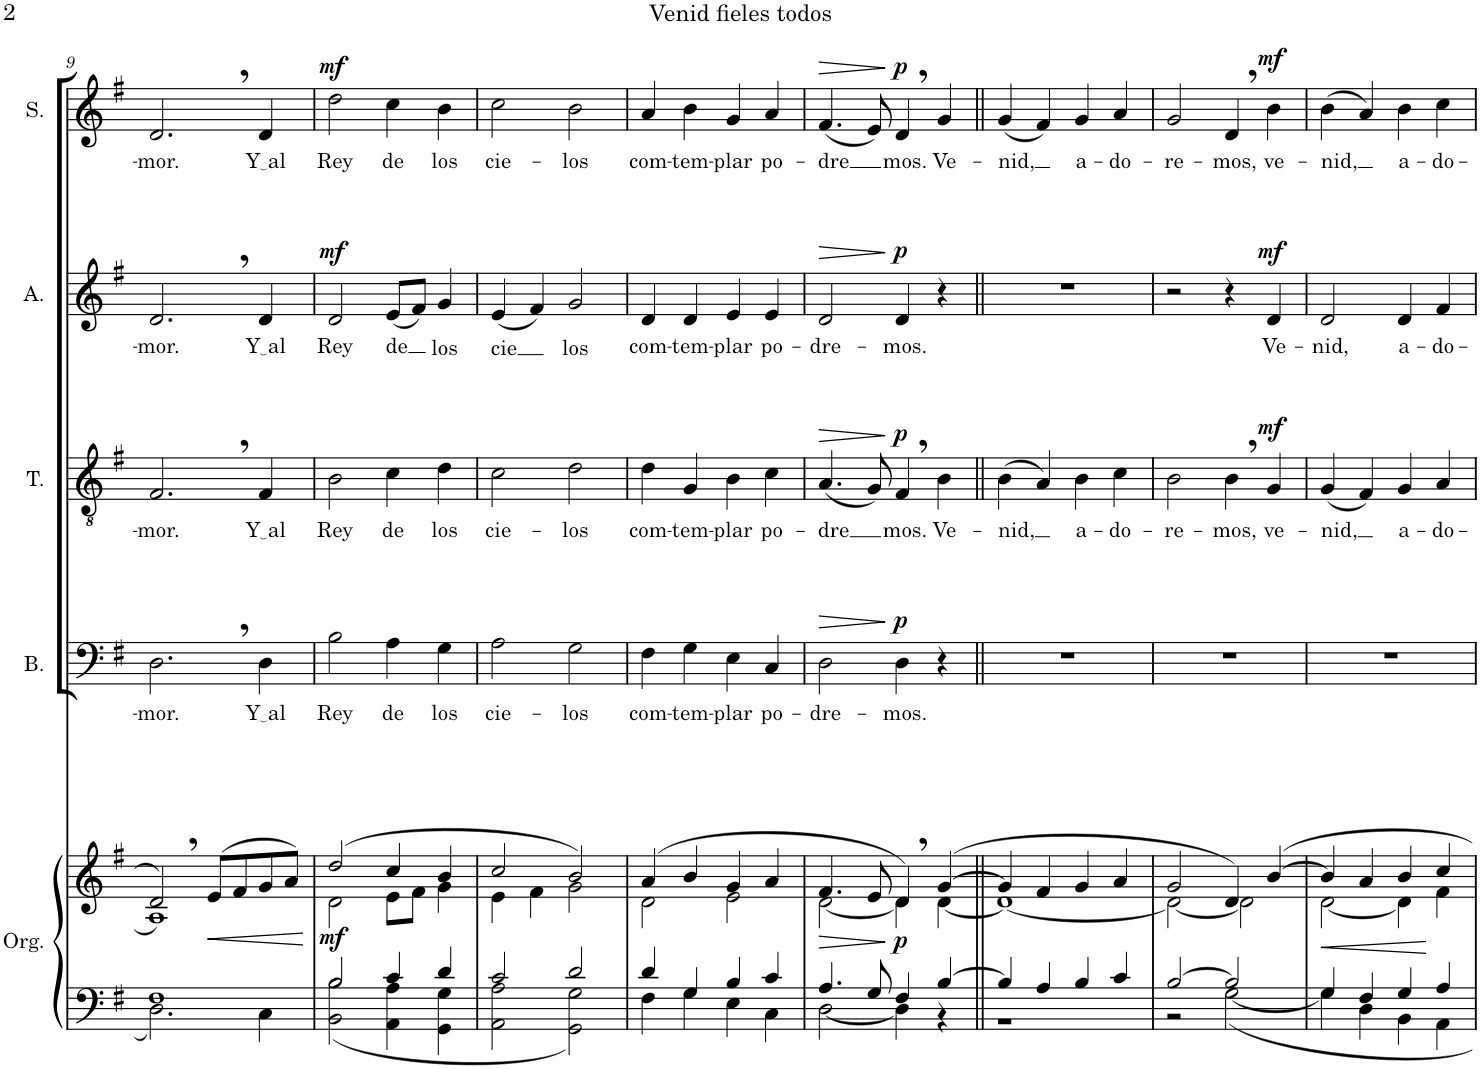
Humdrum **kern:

**kern	**kern	**dynam	**kern	**text	**dynam	**kern	**text	**dynam	**kern	**text	**dynam	**kern	**text	**dynam
*part5	*part5	*part5	*part4	*part4	*part4	*part3	*part3	*part3	*part2	*part2	*part2	*part1	*part1	*part1
*staff6	*staff5	*staff5/6	*staff4	*staff4	*staff4	*staff3	*staff3	*staff3	*staff2	*staff2	*staff2	*staff1	*staff1	*staff1
*I"Órgano	*	*	*I"Bajo	*	*	*I"Tenor	*	*	*I"Alto	*	*	*I"Soprano	*	*
*	*	*	*I'B.	*	*	*I'T.	*	*	*I'A.	*	*	*I'S.	*	*
!!LO:PB:g=z
*clefF4	*clefG2	*	*clefF4	*	*	*clefGv2	*	*	*clefG2	*	*	*clefG2	*	*
*k[f#]	*k[f#]	*	*k[f#]	*	*	*k[f#]	*	*	*k[f#]	*	*	*k[f#]	*	*
*M4/4	*M4/4	*	*M4/4	*	*	*M4/4	*	*	*M4/4	*	*	*M4/4	*	*
=9	=9	=9	=9	=9	=9	=9	=9	=9	=9	=9	=9	=9	=9	=9
*^	*^	*	*	*	*	*	*	*	*	*	*	*	*	*
!	!	!	!	!	!	!LO:LY:b	!	!	!LO:LY:b	!	!	!LO:LY:b	!	!	!LO:LY:b	!
1F#	2.D\	2d,/	1A	.	2.D,\	-mor.	.	2.F#,/	-mor.	.	2.d,/	-mor.	.	2.d,/	-mor.	.
!	!	!	!	!LO:HP:b	!	!	!	!	!	!	!	!	!	!	!	!
.	.	(8e/L	.	<	.	.	.	.	.	.	.	.	.	.	.	.
.	.	8f#/	.	.	.	.	.	.	.	.	.	.	.	.	.	.
!	!	!	!	!	!	!LO:LY:b	!	!	!LO:LY:b	!	!	!LO:LY:b	!	!	!LO:LY:b	!
.	4C\	8g/	.	.	4D\	Y al	.	4F#/	Y al	.	4d/	Y al	.	4d/	Y al	.
.	.	8a/J)	.	.	.	.	.	.	.	.	.	.	.	.	.	.
*v	*v	*	*	*	*	*	*	*	*	*	*	*	*	*	*	*
*	*v	*v	*	*	*	*	*	*	*	*	*	*	*	*	*
.	.	[	.	.	.	.	.	.	.	.	.	.	.	.
=10	=10	=10	=10	=10	=10	=10	=10	=10	=10	=10	=10	=10	=10	=10
*^	*^	*	*	*	*	*	*	*	*	*	*	*	*	*
!	!	!	!	!LO:DY:b	!	!LO:LY:b	!	!	!LO:LY:b	!	!	!LO:LY:b	!LO:DY:a	!	!LO:LY:b	!LO:DY:a
2B/	2BB\ 2B\	(2dd/	2d\	mf	2B\	Rey	.	2B\	Rey	.	2d/	Rey	mf	2dd\	Rey	mf
!	!	!	!	!	!	!LO:LY:b	!	!	!LO:LY:b	!	!	!LO:LY:b	!	!	!LO:LY:b	!
4c/	4AA\ 4A\	4cc/	8e\L	.	4A\	de	.	4c\	de	.	(8e/L	de	.	4cc\	de	.
.	.	.	8f#\J	.	.	.	.	.	.	.	8f#/J)	.	.	.	.	.
!	!	!	!	!	!	!LO:LY:b	!	!	!LO:LY:b	!	!	!LO:LY:b	!	!	!LO:LY:b	!
4d/	4GG\ 4G\	4b/	4g\	.	4G\	los	.	4d\	los	.	4g/	los	.	4b\	los	.
=11	=11	=11	=11	=11	=11	=11	=11	=11	=11	=11	=11	=11	=11	=11	=11	=11
!	!	!	!	!	!	!LO:LY:b	!	!	!LO:LY:b	!	!	!LO:LY:b	!	!	!LO:LY:b	!
2c/	2AA\ 2A\	2cc/	4e\	.	2A\	cie-	.	2c\	cie-	.	(4e/	cie	.	2cc\	cie-	.
.	.	.	4f#\	.	.	.	.	.	.	.	4f#/)	.	.	.	.	.
!	!	!	!	!	!	!LO:LY:b	!	!	!LO:LY:b	!	!	!LO:LY:b	!	!	!LO:LY:b	!
2d/	2GG\ 2G\	2b/)	2g\	.	2G\	-los	.	2d\	-los	.	2g/	los	.	2b\	-los	.
=12	=12	=12	=12	=12	=12	=12	=12	=12	=12	=12	=12	=12	=12	=12	=12	=12
!	!	!	!	!	!	!LO:LY:b	!	!	!LO:LY:b	!	!	!LO:LY:b	!	!	!LO:LY:b	!
4d/	4F#\	(4a/	2d\	.	4F#\	com-	.	4d\	com-	.	4d/	com-	.	4a/	com-	.
!	!	!	!	!	!	!LO:LY:b	!	!	!LO:LY:b	!	!	!LO:LY:b	!	!	!LO:LY:b	!
4G/	4G\	4b/	.	.	4G\	-tem-	.	4G/	-tem-	.	4d/	-tem-	.	4b\	-tem-	.
!	!	!	!	!	!	!LO:LY:b	!	!	!LO:LY:b	!	!	!LO:LY:b	!	!	!LO:LY:b	!
4B/	4E\	4g/	2e\	.	4E\	-plar	.	4B\	-plar	.	4e/	-plar	.	4g/	-plar	.
!	!	!	!	!	!	!LO:LY:b	!	!	!LO:LY:b	!	!	!LO:LY:b	!	!	!LO:LY:b	!
4c/	4C\	4a/	.	.	4C/	po-	.	4c\	po-	.	4e/	po-	.	4a/	po-	.
=13	=13	=13	=13	=13	=13	=13	=13	=13	=13	=13	=13	=13	=13	=13	=13	=13
!	!	!	!	!LO:HP:b	!	!LO:LY:b	!LO:HP:b	!	!LO:LY:b	!LO:HP:b	!	!LO:LY:b	!LO:HP:b	!	!LO:LY:b	!LO:HP:b
4.A/	[2D\	4.f#/	[2d\	>	2D\	-dre-	>	(4.A/	-dre	>	2d/	-dre-	>	(4.f#/	-dre	>
8G/	.	8e/	.	.	.	.	.	8G/)	.	.	.	.	.	8e/)	.	.
!	!	!	!	!LO:DY:n=1:b	!	!LO:LY:b	!LO:DY:n=1:a	!	!LO:LY:b	!LO:DY:n=1:a	!	!LO:LY:b	!LO:DY:n=1:a	!	!LO:LY:b	!LO:DY:n=1:a
4F#/	4D\]	4d,/)	4d\]	] p	4D\	-mos.	] p	4F#,/	mos.	] p	4d/	-mos.	] p	4d,/	mos.	] p
!	!	!	!	!	!	!	!	!	!LO:LY:b	!	!	!	!	!	!LO:LY:b	!
[4B/	4r	([4g/	[4d\	.	4r	.	.	4B\	Ve-	.	4r	.	.	4g/	Ve-	.
=14||	=14||	=14||	=14||	=14||	=14||	=14||	=14||	=14||	=14||	=14||	=14||	=14||	=14||	=14||	=14||	=14||
!	!	!	!	!	!	!	!	!	!LO:LY:b	!	!	!	!	!	!LO:LY:b	!
4B/]	1r	4g/]	1d_	.	1r	.	.	(4B\	-nid,	.	1r	.	.	(4g/	-nid,	.
4A/	.	4f#/	.	.	.	.	.	4A/)	.	.	.	.	.	4f#/)	.	.
!	!	!	!	!	!	!	!	!	!LO:LY:b	!	!	!	!	!	!LO:LY:b	!
4B/	.	4g/	.	.	.	.	.	4B\	a-	.	.	.	.	4g/	a-	.
!	!	!	!	!	!	!	!	!	!LO:LY:b	!	!	!	!	!	!LO:LY:b	!
4c/	.	4a/	.	.	.	.	.	4c\	-do-	.	.	.	.	4a/	-do-	.
=15	=15	=15	=15	=15	=15	=15	=15	=15	=15	=15	=15	=15	=15	=15	=15	=15
!	!	!	!	!	!	!	!	!	!LO:LY:b	!	!	!	!	!	!LO:LY:b	!
[2B/	2r	2g/	2d\_	.	1r	.	.	2B\	-re-	.	2r	.	.	2g/	-re-	.
!	!	!	!	!	!	!	!	!	!LO:LY:b	!	!	!	!	!	!LO:LY:b	!
2B/]	[2G\	4d/)	2d\]	.	.	.	.	4B,\	-mos,	.	4r	.	.	4d,/	-mos,	.
!	!	!	!	!	!	!	!	!	!LO:LY:b	!LO:DY:a	!	!LO:LY:b	!LO:DY:a	!	!LO:LY:b	!LO:DY:a
.	.	[4b/	.	.	.	.	.	4G/	ve-	mf	4d/	Ve-	mf	4b\	ve-	mf
=16	=16	=16	=16	=16	=16	=16	=16	=16	=16	=16	=16	=16	=16	=16	=16	=16
!	!	!	!	!LO:HP:b	!	!	!	!	!LO:LY:b	!	!	!LO:LY:b	!	!	!LO:LY:b	!
4G/	4G\]	4b/]	[2d\	<	1r	.	.	(4G/	-nid,	.	2d/	-nid,	.	(4b\	-nid,	.
4F#/	4D\	4a/	.	.	.	.	.	4F#/)	.	.	.	.	.	4a/)	.	.
!	!	!	!	!	!	!	!	!	!LO:LY:b	!	!	!LO:LY:b	!	!	!LO:LY:b	!
4G/	4BB\	4b/	4d\]	.	.	.	.	4G/	a-	.	4d/	a-	.	4b\	a-	.
!	!	!	!	!	!	!	!	!	!LO:LY:b	!	!	!LO:LY:b	!	!	!LO:LY:b	!
4A/	4AA\	4cc/	4f#\	[	.	.	.	4A/	-do-	.	4f#/	-do-	.	4cc\	-do-	.
*v	*v	*	*	*	*	*	*	*	*	*	*	*	*	*	*	*
*	*v	*v	*	*	*	*	*	*	*	*	*	*	*	*	*
=	=	=	=	=	=	=	=	=	=	=	=	=	=	=
*-	*-	*-	*-	*-	*-	*-	*-	*-	*-	*-	*-	*-	*-	*-
